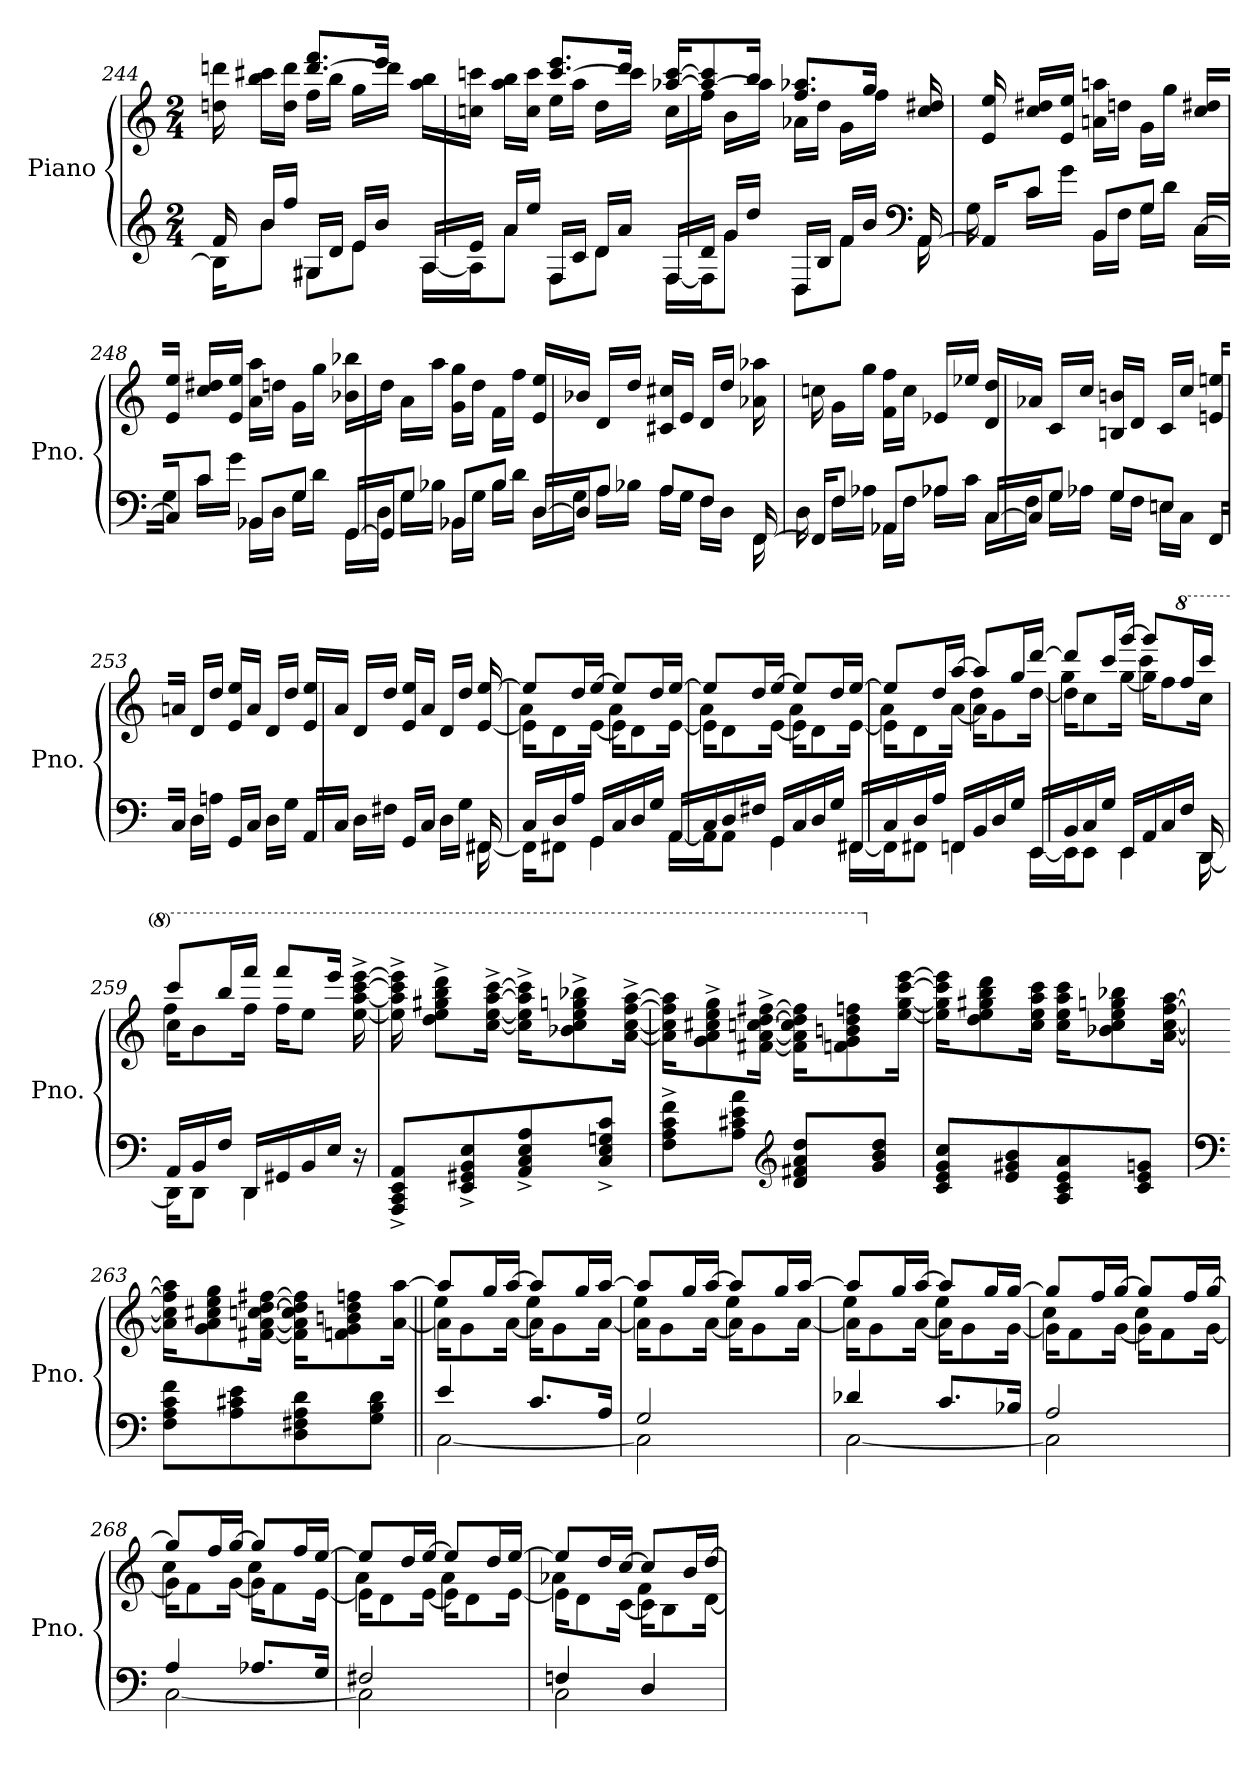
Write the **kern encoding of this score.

**kern	**kern
*part1	*part1
*staff2	*staff1
*I"Piano	*
*I'Pno.	*
!!LO:LB:g=z
*clefG2	*clefG2
*k[]	*k[]
*M2/4	*M2/4
=244	=244
*^	*^
16f/	16B\KL]	16rcccyy	16ddn\ 16dddn\
16b/LL	8b\J	8rcccyy	16bb\ 16ccc#X\LL
16ff/JJ	.	.	16dd\ 16ddd\JJ
16G#X/LL	8G#\L	[8.ddd/ 8.fff/L	16ff\LL
16d/JJ	.	.	16bb\JJ
16e/LL	8e\J	.	16gg\LL
16b/JJ	.	16eee/Jk	16ddd\JJ]
16A/LL	[16A\LL	16rcccyy	16aa\ 16bb\LL
=245	=245	=245	=245
16e/JJ	16A\J]	16rcccyy	16ccn\ 16cccn\JJ
16a/LL	8a\J	8rcccyy	16aa\ 16bb\LL
16ee/JJ	.	.	16cc\ 16ccc\JJ
16F/LL	8F\L	[8.ccc/ 8.eee/L	16ee\LL
16c/JJ	.	.	16aa\JJ
16d/LL	8d\J	.	16dd\LL
16a/JJ	.	16ddd/Jk	16ccc\JJ]
16F/LL	[16F\LL	[16aa-X/ [16ccc/KL	16cc\LL
=246	=246	=246	=246
16d/JJ	16F\J]	8aa-/_ 8ccc/]	16ff\JJ
16g/LL	8g\J	.	16b\LL
16dd/JJ	.	16bb/Jk	16aa-\JJ]
16D/LL	8D\L	8.ff/ 8.aa-X/L	16a-X\LL
16B/JJ	.	.	16dd\JJ
16f/LL	8f\J	.	16g\LL
16b/JJ	.	16gg/Jk	16ff\JJ
*clefF4	*	*	*
[16AA/	16AA\	16cc/ 16dd#X/	16ryy
*	*	*v	*v
!!LO:LB:g=z
=247	=247	=247
16AA/KL]	16G\	16e/ 16ee/
8c/J	16c\LL	16cc/ 16dd#X/LL
.	16g\JJ	16e/ 16ee/JJ
8BB/L	16BB\LL	16an\ 16aan\LL
.	16F\JJ	16ddn\JJ
8G/J	16G\LL	16g\LL
.	16d\JJ	16gg\JJ
[16C/LL	16C\LL	16cc/ 16dd#X/LL
=248	=248	=248
16C/J]	16G\JJ	16e/ 16ee/JJ
8c/J	16c\LL	16cc/ 16dd#X/LL
.	16g\JJ	16e/ 16ee/JJ
8BB-X/L	16BB-\LL	16a\ 16aa\LL
.	16D\JJ	16ddn\JJ
8G/J	16G\LL	16g\LL
.	16d\JJ	16gg\JJ
[16GG/LL	16GG\LL	16b-X\ 16bb-X\LL
=249	=249	=249
16GG/J]	16D\JJ	16dd\JJ
8G/J	16G\LL	16a\LL
.	16B-X\JJ	16aa\JJ
8BB-X/L	16BB-\LL	16g\ 16gg\LL
.	16G\JJ	16dd\JJ
8B-/J	16B-\LL	16f\LL
.	16d\JJ	16ff\JJ
[16D/LL	16D\LL	16e/ 16ee/LL
=250	=250	=250
16D/J]	16G\JJ	16b-X/JJ
8A/J	16A\LL	16d/LL
.	16B-X\JJ	16dd/JJ
8A/L	16A\LL	16c#X/ 16cc#X/LL
.	16G\JJ	16e/JJ
8F/J	16F\LL	16d/LL
.	16D\JJ	16dd/JJ
[16FF/	16FF\	16a-X\ 16aa-X\
!!LO:LB:g=z
=251	=251	=251
16FF/KL]	16D\	16ccn\
8F/J	16F\LL	16g\LL
.	16A-X\JJ	16gg\JJ
8AA-X/L	16AA-X\LL	16f\ 16ff\LL
.	16F\JJ	16cc\JJ
8A-X/J	16A-X\LL	16e-X/LL
.	16c\JJ	16ee-X/JJ
[16C/LL	16C\LL	16d/ 16dd/LL
=252	=252	=252
16C/J]	16F\JJ	16a-X/JJ
8G/J	16G\LL	16c/LL
.	16A-X\JJ	16cc/JJ
8G/L	16G\LL	16Bn/ 16bn/LL
.	16F\JJ	16d/JJ
8En/J	16E\LL	16c/LL
.	16C\JJ	16cc/JJ
16FF/LL	16rGGyy	16en/ 16een/LL
*v	*v	*
=253	=253
16C/JJ	16an/JJ
16D\LL	16d/LL
16An\JJ	16dd/JJ
16GG/LL	16e/ 16ee/LL
16C/JJ	16a/JJ
16D\LL	16d/LL
16G\JJ	16dd/JJ
16AA/LL	16e/ 16ee/LL
=254	=254
*^	*
16C/JJ	4rEEyy	16a/JJ
16D\LL	.	16d/LL
16F#X\JJ	.	16dd/JJ
16GG/LL	.	16e/ 16ee/LL
16C/JJ	8rEEyy	16a/JJ
16D\LL	.	16d/LL
16G\JJ	16rEEyy	16dd/JJ
16FF#X/	[16FF#\	[16e/ [16ee/
!!LO:PB:g=z
=255	=255	=255
*	*	*^
*	*	*	*^
16C/LL	16FF#\KL]	8ee/L]	16e\KL]	4a\
16D/	8FF#X\J	.	8d\	.
16A/JJ	.	16dd/L	.	.
16GG/LL	4GG\	[16ee/JJ	[16e\Jk	.
16C/	.	8ee/L]	16e\KL]	4a\
16D/	.	.	8d\	.
16G/JJ	.	16dd/L	.	.
16AA/LL	[16AA\LL	[16ee/JJ	[16e\Jk	.
=256	=256	=256	=256	=256
16C/	16AA\J]	8ee/L]	16e\KL]	4a\
16D/	8AA\J	.	8d\	.
16F#X/JJ	.	16dd/L	.	.
16GG/LL	4GG\	[16ee/JJ	[16e\Jk	.
16C/	.	8ee/L]	16e\KL]	4a\
16D/	.	.	8d\	.
16G/JJ	.	16dd/L	.	.
16FF#X/LL	[16FF#\LL	[16ee/JJ	[16e\Jk	.
=257	=257	=257	=257	=257
16C/	16FF#\J]	8ee/L]	16e\KL]	4a\
16D/	8FF#X\J	.	8d\	.
16A/JJ	.	16dd/L	.	.
16FFn/LL	4FF\	[16aa/JJ	[16a\Jk	.
16BB/	.	8aa/L]	16a\KL]	4dd\
16D/	.	.	8g\	.
16G/JJ	.	16gg/L	.	.
16EE/LL	[16EE\LL	[16ddd/JJ	[16dd\Jk	.
=258	=258	=258	=258	=258
16BB/	16EE\J]	8ddd/L]	16dd\KL]	4gg\
16C/	8EE\J	.	8cc\	.
16G/JJ	.	16ccc/L	.	.
16EE/LL	4EE\	[16ggg/JJ	[16gg\Jk	.
16AA/	.	8ggg/L]	16gg\KL]	4ccc\
16C/	.	.	8ff\	.
*	*	*8va	*	*
16F/JJ	.	16fff/L	.	.
16DD/	[16DD\	16cccc/JJ	16ccc\Jk	.
!!LO:LB:g=z	!!	!!
=259	=259	=259	=259	=259
16AA/LL	16DD\KL]	8cccc/L	16ccc\KL	4fff\
16BB/	8DD\J	.	8bb\	.
16F/JJ	.	16bbb/L	.	.
16DD/LL	4DD\	16ffff/JJ	16fff\Jk	.
16GG#X/	.	8ffff/L	16fff\KL	4rBByy
16BB/	.	.	8eee\J	.
16E/JJ	.	16eeee/Jk	.	.
16r	16rGGyy	[16eee\^ [16aaa\^ [16cccc\^ [16eeee\^	16ryy	.
*v	*v	*	*	*
*	*v	*v	*v
=260	=260
8AAA/^ 8CC/^ 8EE/^ 8AA/^L	16eee\]^ 16aaa\]^ 16cccc\]^ 16eeee\]^
.	8ddd\^ 8eee\^ 8ggg#X\^ 8bbb\^ 8dddd\^L
8EE/^ 8GG#X/^ 8BB/^ 8E/^	.
.	[16ccc\^ [16eee\^ [16aaa\^ [16cccc\^Jk
8AA/^ 8C/^ 8E/^ 8A/^	16ccc\]^ 16eee\]^ 16aaa\]^ 16cccc\]^KL
.	8bb-X\^ 8ccc\^ 8eee\^ 8gggn\^ 8bbb-X\^
8C/^ 8E/^ 8Gn/^ 8c/^J	.
.	[16aa\^ [16ccc\^ [16fff\^ [16aaa\^Jk
=261	=261
8F\^ 8A\^ 8c\^ 8f\^L	16aa\] 16ccc\] 16fff\] 16aaa\]KL
.	8gg\^ 8aa\^ 8ccc#X\^ 8eee\^ 8ggg\^
8A\ 8c#X\ 8e\ 8a\J	.
.	[16ff#X\^ [16aa\^ [16cccn\^ [16ddd\^ [16fff#X\^Jk
*clefG2	*
8d/ 8f#X/ 8a/ 8dd/L	16ff#\] 16aa\] 16ccc\] 16ddd\] 16fff#\]KL
.	8ffn\ 8gg\ 8bbn\ 8ddd\ 8fffn\
8g/ 8b/ 8dd/J	.
*	*X8va
.	[16ee\ [16gg\ [16ccc\ [16eee\Jk
=262	=262
8c/ 8e/ 8g/ 8cc/L	16ee\] 16gg\] 16ccc\] 16eee\]KL
.	8dd\ 8ee\ 8gg#X\ 8bb\ 8ddd\
8e/ 8g#X/ 8b/	.
.	16cc\ 16ee\ 16aa\ 16ccc\Jk
8A/ 8c/ 8e/ 8a/	16cc\ 16ee\ 16aa\ 16ccc\KL
.	8b-X\ 8cc\ 8ee\ 8ggn\ 8bb-X\
8c/ 8e/ 8gn/J	.
.	[16a\ [16cc\ [16ff\ [16aa\Jk
!!LO:LB:g=z
=263	=263
*clefF4	*
8F\ 8A\ 8c\ 8f\L	16a\] 16cc\] 16ff\] 16aa\]KL
.	8g\ 8a\ 8cc#X\ 8ee\ 8gg\
8A\ 8c#X\ 8e\	.
.	[16f#X\ [16a\ [16ccn\ [16dd\ [16ff#X\Jk
8D\ 8F#X\ 8A\ 8d\	16f#\] 16a\] 16cc\] 16dd\] 16ff#\]KL
.	8fn\ 8g\ 8bn\ 8dd\ 8ffn\
8G\ 8B\ 8d\J	.
.	[16a\ [16aa\Jk
=264||	=264||
*^	*^
*	*	*	*^
4e/	[2C\	8aa/L]	16a\KL]	4ee\
.	.	.	8g\	.
.	.	16gg/L	.	.
.	.	[16aa/JJ	[16a\Jk	.
8.c/L	.	8aa/L]	16a\KL]	4ee\
.	.	.	8g\	.
.	.	16gg/L	.	.
16A/Jk	.	[16aa/JJ	[16a\Jk	.
=265	=265	=265	=265	=265
2G/	2C\]	8aa/L]	16a\KL]	4ee\
.	.	.	8g\	.
.	.	16gg/L	.	.
.	.	[16aa/JJ	[16a\Jk	.
.	.	8aa/L]	16a\KL]	4ee\
.	.	.	8g\	.
.	.	16gg/L	.	.
.	.	[16aa/JJ	[16a\Jk	.
=266	=266	=266	=266	=266
4d-X/	[2C\	8aa/L]	16a\KL]	4ee\
.	.	.	8g\	.
.	.	16gg/L	.	.
.	.	[16aa/JJ	[16a\Jk	.
8.c/L	.	8aa/L]	16a\KL]	4ee\
.	.	.	8g\	.
.	.	16gg/L	.	.
16B-X/Jk	.	[16gg/JJ	[16g\Jk	.
!!LO:LB:g=z	!!	!!
=267	=267	=267	=267	=267
2A/	2C\]	8gg/L]	16g\KL]	4cc\
.	.	.	8f\	.
.	.	16ff/L	.	.
.	.	[16gg/JJ	[16g\Jk	.
.	.	8gg/L]	16g\KL]	4cc\
.	.	.	8f\	.
.	.	16ff/L	.	.
.	.	[16gg/JJ	[16g\Jk	.
=268	=268	=268	=268	=268
4A/	[2C\	8gg/L]	16g\KL]	4cc\
.	.	.	8f\	.
.	.	16ff/L	.	.
.	.	[16gg/JJ	[16g\Jk	.
8.A-X/L	.	8gg/L]	16g\KL]	4cc\
.	.	.	8f\	.
.	.	16ff/L	.	.
16G/Jk	.	[16ee/JJ	[16e\Jk	.
=269	=269	=269	=269	=269
2F#X/	2C\]	8ee/L]	16e\KL]	4a\
.	.	.	8d\	.
.	.	16dd/L	.	.
.	.	[16ee/JJ	[16e\Jk	.
.	.	8ee/L]	16e\KL]	4a\
.	.	.	8d\	.
.	.	16dd/L	.	.
.	.	[16ee/JJ	[16e\Jk	.
=270	=270	=270	=270	=270
4Fn/	2C\	8ee/L]	16e\KL]	4a-X\
.	.	.	8d\	.
.	.	16dd/L	.	.
.	.	[16cc/JJ	[16c\Jk	.
4D/	.	8cc/L]	16c\KL]	4f\
.	.	.	8B\	.
.	.	16b/L	.	.
.	.	[16dd/JJ	[16d\Jk	.
*v	*v	*	*	*
*	*v	*v	*v
=	=
*-	*-
